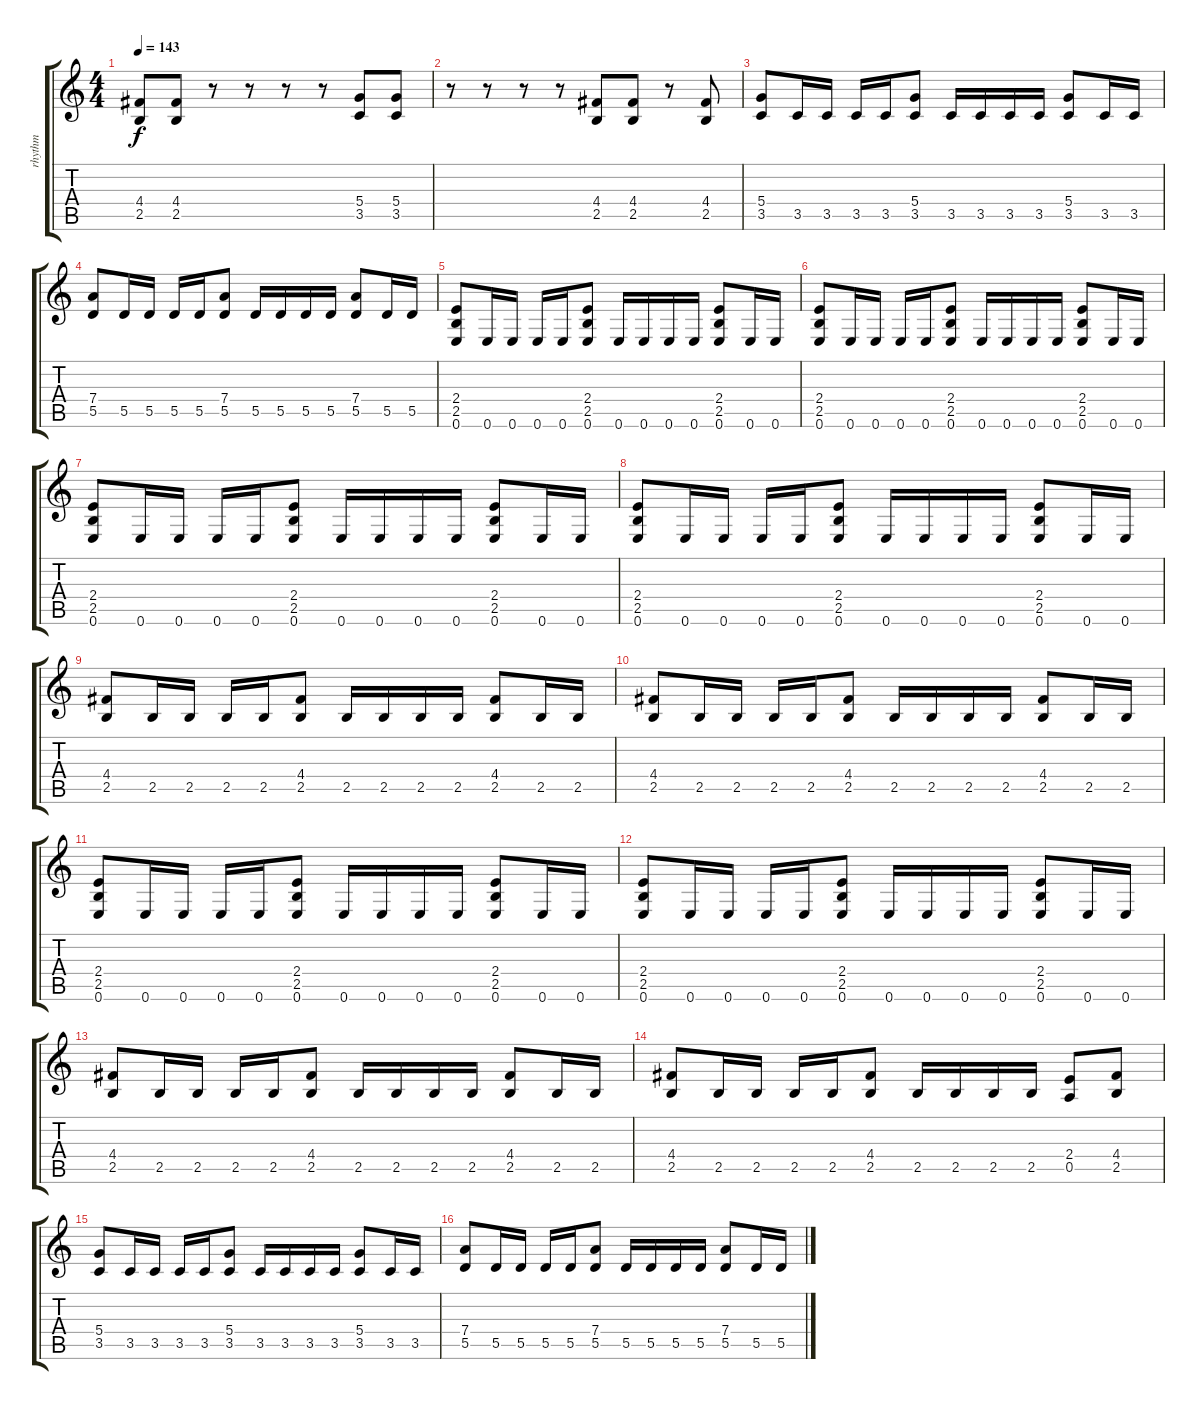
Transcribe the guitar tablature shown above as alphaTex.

\track ("rhythm" "rhythm") {instrument distortionguitar}
\staff {score tabs}
\tuning (E4 B3 G3 D3 A2 E2) {hide}
\ts (4 4)
\tempo 143
\clef g2
\ks c
(4.4 2.5).8{dy f} (4.4 2.5).8 r.8 r.8 r.8 r.8 (5.4 3.5).8 (5.4 3.5).8 |
r.8 r.8 r.8 r.8 (4.4 2.5).8 (4.4 2.5).8 r.8 (4.4 2.5).8 |
(5.4 3.5).8 3.5.16 3.5.16 3.5.16 3.5.16 (5.4 3.5).8 3.5.16 3.5.16 3.5.16 3.5.16 (5.4 3.5).8 3.5.16 3.5.16 |
(7.4 5.5).8 5.5.16 5.5.16 5.5.16 5.5.16 (7.4 5.5).8 5.5.16 5.5.16 5.5.16 5.5.16 (7.4 5.5).8 5.5.16 5.5.16 |
(2.4 2.5 0.6).8 0.6.16 0.6.16 0.6.16 0.6.16 (2.4 2.5 0.6).8 0.6.16 0.6.16 0.6.16 0.6.16 (2.4 2.5 0.6).8 0.6.16 0.6.16 |
(2.4 2.5 0.6).8 0.6.16 0.6.16 0.6.16 0.6.16 (2.4 2.5 0.6).8 0.6.16 0.6.16 0.6.16 0.6.16 (2.4 2.5 0.6).8 0.6.16 0.6.16 |
(2.4 2.5 0.6).8 0.6.16 0.6.16 0.6.16 0.6.16 (2.4 2.5 0.6).8 0.6.16 0.6.16 0.6.16 0.6.16 (2.4 2.5 0.6).8 0.6.16 0.6.16 |
(2.4 2.5 0.6).8 0.6.16 0.6.16 0.6.16 0.6.16 (2.4 2.5 0.6).8 0.6.16 0.6.16 0.6.16 0.6.16 (2.4 2.5 0.6).8 0.6.16 0.6.16 |
(4.4 2.5).8 2.5.16 2.5.16 2.5.16 2.5.16 (4.4 2.5).8 2.5.16 2.5.16 2.5.16 2.5.16 (4.4 2.5).8 2.5.16 2.5.16 |
(4.4 2.5).8 2.5.16 2.5.16 2.5.16 2.5.16 (4.4 2.5).8 2.5.16 2.5.16 2.5.16 2.5.16 (4.4 2.5).8 2.5.16 2.5.16 |
(2.4 2.5 0.6).8 0.6.16 0.6.16 0.6.16 0.6.16 (2.4 2.5 0.6).8 0.6.16 0.6.16 0.6.16 0.6.16 (2.4 2.5 0.6).8 0.6.16 0.6.16 |
(2.4 2.5 0.6).8 0.6.16 0.6.16 0.6.16 0.6.16 (2.4 2.5 0.6).8 0.6.16 0.6.16 0.6.16 0.6.16 (2.4 2.5 0.6).8 0.6.16 0.6.16 |
(4.4 2.5).8 2.5.16 2.5.16 2.5.16 2.5.16 (4.4 2.5).8 2.5.16 2.5.16 2.5.16 2.5.16 (4.4 2.5).8 2.5.16 2.5.16 |
(4.4 2.5).8 2.5.16 2.5.16 2.5.16 2.5.16 (4.4 2.5).8 2.5.16 2.5.16 2.5.16 2.5.16 (2.4 0.5).8 (4.4 2.5).8 |
(5.4 3.5).8 3.5.16 3.5.16 3.5.16 3.5.16 (5.4 3.5).8 3.5.16 3.5.16 3.5.16 3.5.16 (5.4 3.5).8 3.5.16 3.5.16 |
(7.4 5.5).8 5.5.16 5.5.16 5.5.16 5.5.16 (7.4 5.5).8 5.5.16 5.5.16 5.5.16 5.5.16 (7.4 5.5).8 5.5.16 5.5.16
